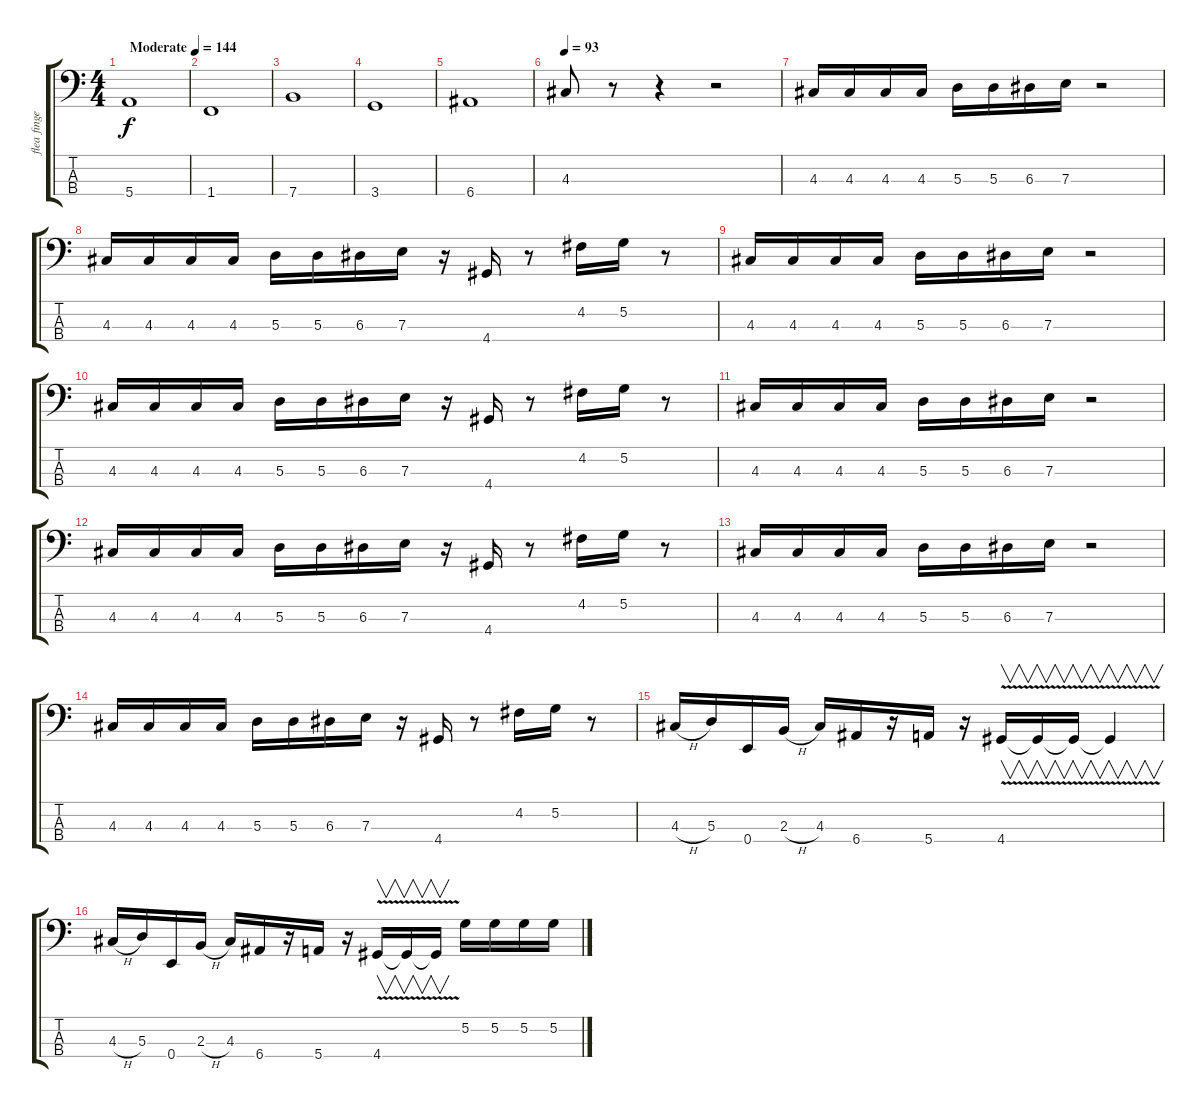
\track ("flea finger" "flea finge") {instrument electricbassfinger}
\staff {score tabs}
\tuning (G2 D2 A1 E1) {hide}
\ts (4 4)
\tempo (144 "Moderate")
\clef f4
\ks c
5.4.1{dy f instrument electricbassfinger} |
1.4.1 |
7.4.1 |
3.4.1 |
6.4.1 |
\tempo 93
4.3.8 r.8 r.4 r.2 |
4.3.16 4.3.16 4.3.16 4.3.16 5.3.16 5.3.16 6.3.16 7.3.16 r.2 |
4.3.16 4.3.16 4.3.16 4.3.16 5.3.16 5.3.16 6.3.16 7.3.16 r.16 4.4.16 r.8 4.2.16 5.2.16 r.8 |
4.3.16 4.3.16 4.3.16 4.3.16 5.3.16 5.3.16 6.3.16 7.3.16 r.2 |
4.3.16 4.3.16 4.3.16 4.3.16 5.3.16 5.3.16 6.3.16 7.3.16 r.16 4.4.16 r.8 4.2.16 5.2.16 r.8 |
4.3.16 4.3.16 4.3.16 4.3.16 5.3.16 5.3.16 6.3.16 7.3.16 r.2 |
4.3.16 4.3.16 4.3.16 4.3.16 5.3.16 5.3.16 6.3.16 7.3.16 r.16 4.4.16 r.8 4.2.16 5.2.16 r.8 |
4.3.16 4.3.16 4.3.16 4.3.16 5.3.16 5.3.16 6.3.16 7.3.16 r.2 |
4.3.16 4.3.16 4.3.16 4.3.16 5.3.16 5.3.16 6.3.16 7.3.16 r.16 4.4.16 r.8 4.2.16 5.2.16 r.8 |
4.3{h}.16 5.3.16 0.4.16 2.3{h}.16 4.3.16 6.4.16 r.16 5.4.16 r.16 4.4{v}.16{v} 4.4{v t}.16{v} 4.4{v t}.16{v} 4.4{v t}.4{v} |
4.3{h}.16 5.3.16 0.4.16 2.3{h}.16 4.3.16 6.4.16 r.16 5.4.16 r.16 4.4{v}.16{v} 4.4{v t}.16{v} 4.4{v t}.16{v} 5.2.16 5.2.16 5.2.16 5.2.16
